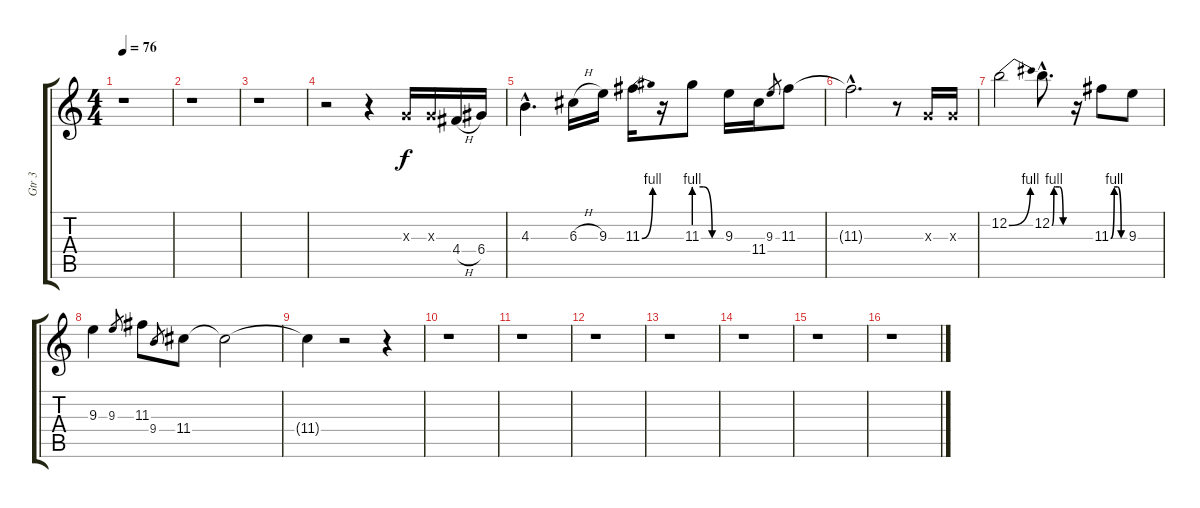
\track ("Gtr 3" "Gtr 3") {instrument distortionguitar}
\staff {score tabs}
\tuning (E4 B3 G3 D3 A2 E2) {hide}
\ts (4 4)
\tempo 76
\clef g2
\ks c
r.1{dy f instrument distortionguitar} |
r.1 |
r.1 |
r.2 r.4 0.3{x}.16 0.3{x}.16 4.4{h}.16 6.4.16 |
4.3{hac}.4{d} 6.3{h}.16 9.3.16 11.3{be (bend 0 0 60 4)}.16 r.16 11.3{be (custom 0 4 20 4 40 0 60 0)}.8 9.3.16 11.4.16 9.3.8{gr} 11.3.8 |
11.3{hac t}.2{d} r.8 0.3{x}.16 0.3{x}.16 |
12.2{be (bend 0 0 60 4)}.2 12.2{be (custom 0 0 8 4 15 4 30 4 45 0 60 0) hac}.8{d} r.16 11.3{be (custom 0 0 15 4 30 4 45 0 60 0)}.8 9.3.8 |
9.3.4 9.3.8{gr} 11.3.8 9.4.8{gr} 11.4.8 11.4{t}.2 |
11.4{t}.4 r.2 r.4 |
r.1 |
r.1 |
r.1 |
r.1 |
r.1 |
r.1 |
r.1
